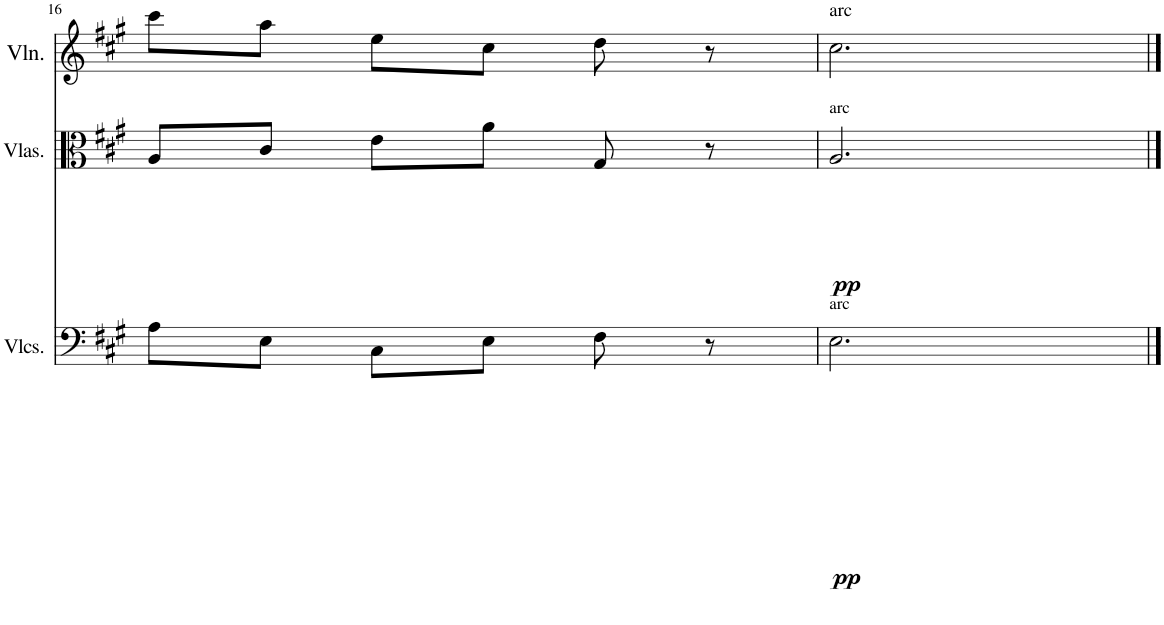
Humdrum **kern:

**kern	**dynam	**kern	**dynam	**kern
*part3	*part3	*part2	*part2	*part1
*staff3	*staff3	*staff2	*staff2	*staff1
*I"Violoncellos	*	*I"Violas	*	*I"Violin
*I'Vlcs.	*	*I'Vlas.	*	*I'Vln.
!!LO:PB:g=z
*clefF4	*	*clefC3	*	*clefG2
*k[f#c#g#]	*	*k[f#c#g#]	*	*k[f#c#g#]
*M3/4	*	*M3/4	*	*M3/4
=16	=16	=16	=16	=16
8A\L	.	8A/L	.	8ccc#\L
8E\J	.	8c#/J	.	8aa\J
8C#\L	.	8e\L	.	8ee\L
8E\J	.	8a\J	.	8cc#\J
8F#\	.	8G#/	.	8dd\
8r	.	8r	.	8r
=17	=17	=17	=17	=17
!	!	!	!	!LO:TX:a:t=arc
!	!	!LO:TX:a:t=arc	!	!
!LO:TX:a:t=arc	!	!	!	!
!	!LO:DY:b	!	!LO:DY:b	!
2.E\	pp	2.A/	pp	2.cc#\
==	==	==	==	==
*-	*-	*-	*-	*-
